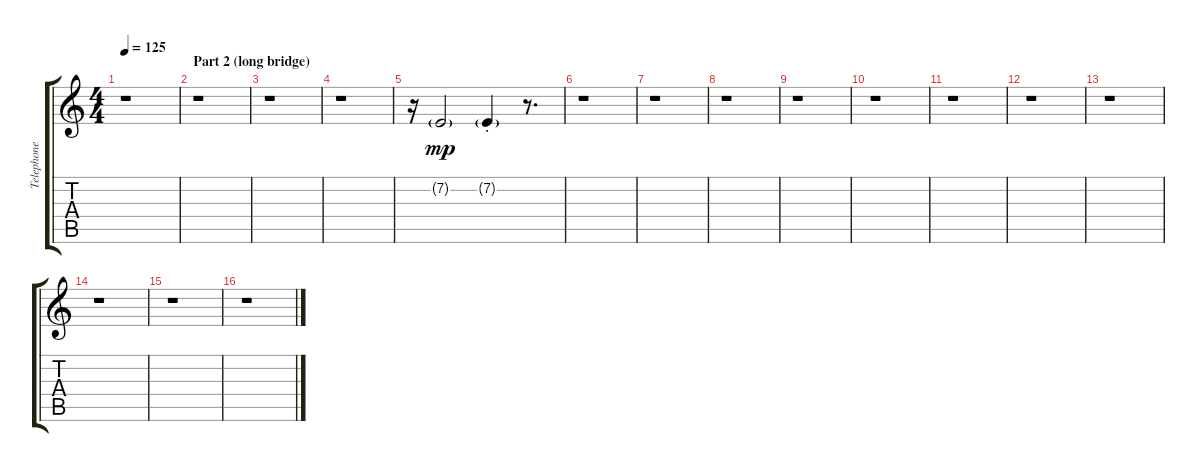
\track ("Telephone" "Telephone") {instrument telephonering}
\staff {score tabs}
\tuning (D4 A3 F3 C3 G2 C2) {hide}
\ts (4 4)
\tempo 125
\clef g2
\ks c
r.1{dy f} |
\section ("" "Part 2 (long bridge)")
r.1 |
r.1 |
r.1 |
r.16 7.2{g}.2{dy mp} 7.2{g st}.4 r.8{d} |
r.1 |
r.1 |
r.1 |
r.1 |
r.1 |
r.1 |
r.1 |
r.1 |
\section ("" "")
r.1 |
r.1 |
r.1
